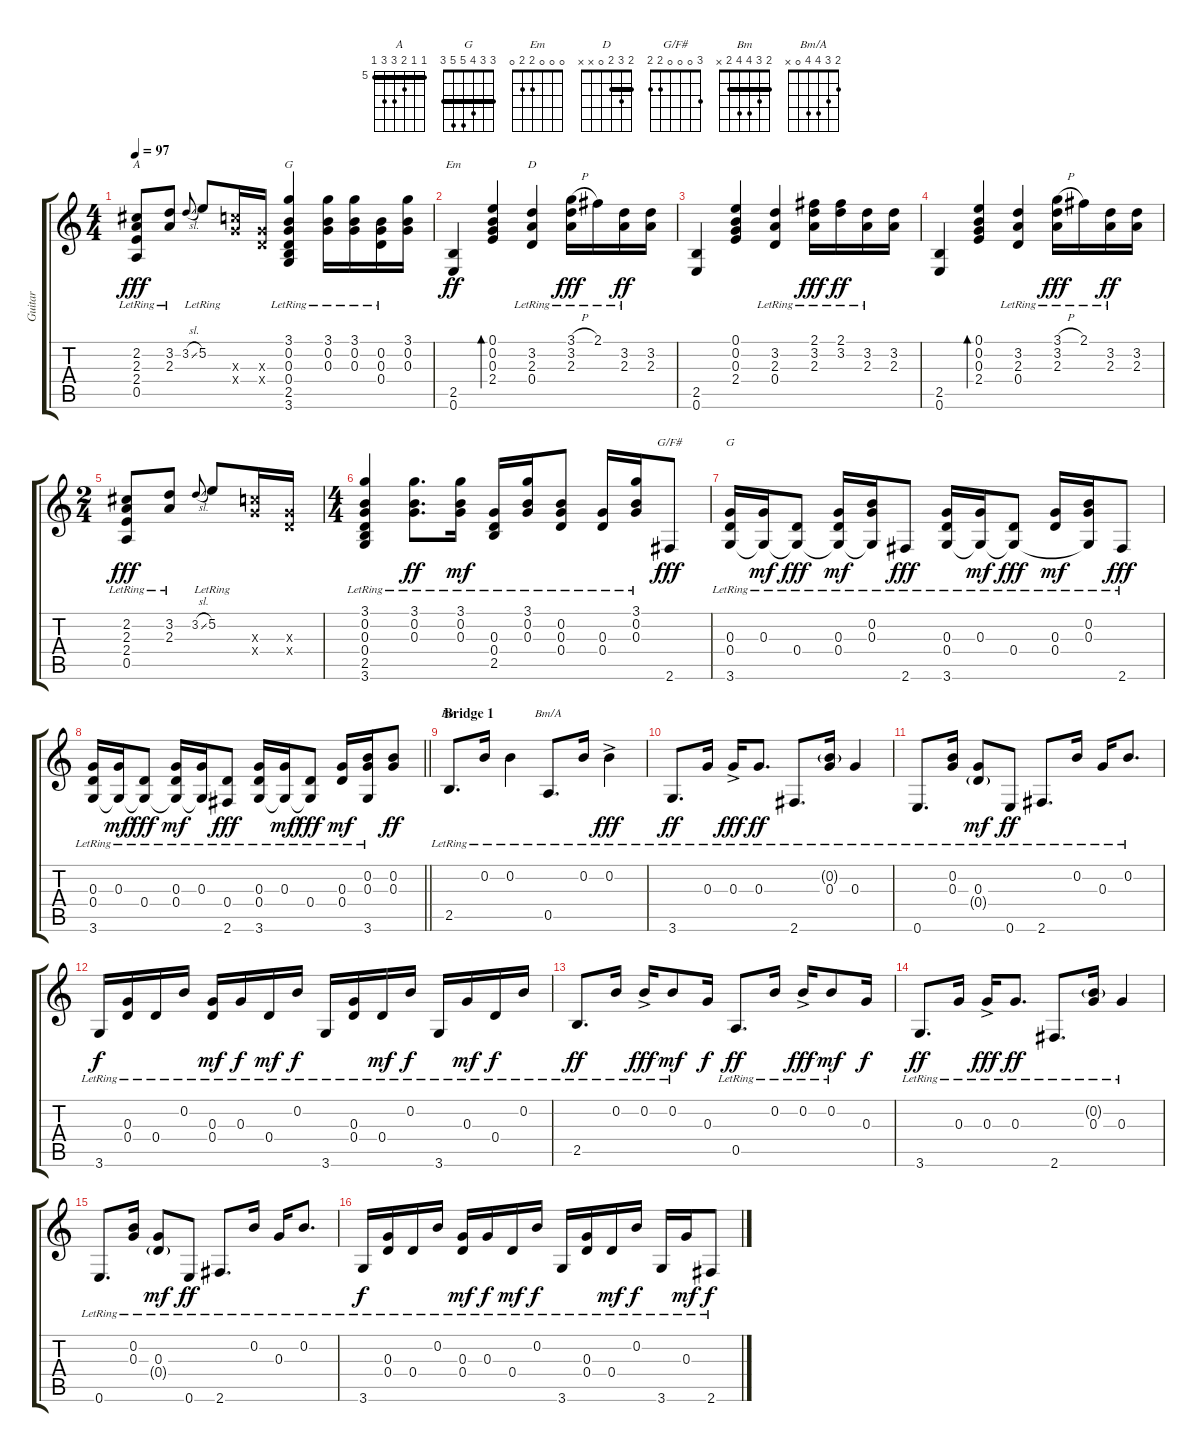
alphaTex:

\track ("Guitar" "Guitar") {instrument electricguitarclean}
\staff {score tabs}
\tuning (E4 B3 G3 D3 A2 E2) {hide}
\chord ("A" 5 5 6 7 7 5) {firstfret 5 barre 5}
\chord ("G" 3 0 0 0 2 3)
\chord ("Em" 0 0 0 2 2 0)
\chord ("D" 2 3 2 0 x x) {barre 2}
\chord ("G/F#" 3 0 0 0 2 2)
\chord ("G" 3 3 4 5 5 3) {barre 3}
\chord ("Bm" 2 3 4 4 2 x) {barre 2}
\chord ("Bm/A" 2 3 4 4 0 x)
\ts (4 4)
\tempo 97
\clef g2
\ks c
(2.2{lr} 2.3{lr} 2.4{lr} 0.5{lr}).8{ch "A" dy fff} (3.2{lr} 2.3{lr}).8 3.2{sl}.8{gr onbeat} 5.2{lr}.8 (5.3{x} 5.4{x}).16 (0.3{x} 0.4{x}).16 (3.1{lr} 0.2{lr} 0.3{lr} 0.4{lr} 2.5{lr} 3.6{lr}).4{ch "G"} (3.1{lr} 0.2{lr} 0.3{lr}).16 (3.1{lr} 0.2{lr} 0.3{lr}).16 (0.2{lr} 0.3{lr} 0.4{lr}).16 (3.1 0.2 0.3).16 |
(2.5 0.6).4{ch "Em" dy ff} (0.1 0.2 0.3 2.4).4{bd 120} (3.2{lr} 2.3{lr} 0.4{lr}).4{ch "D"} (3.1{h lr} 3.2{lr} 2.3{lr}).16{dy fff} 2.1{lr}.16 (3.2{lr} 2.3{lr}).16{dy ff} (3.2 2.3).16 |
(2.5 0.6).4 (0.1 0.2 0.3 2.4).4 (3.2{lr} 2.3{lr} 0.4{lr}).4 (2.1{lr} 3.2{lr} 2.3{lr}).16{dy fff} (2.1{lr} 3.2).16{dy ff} (3.2{lr} 2.3{lr}).16 (3.2 2.3).16 |
(2.5 0.6).4 (0.1 0.2 0.3 2.4).4{bd 120} (3.2{lr} 2.3{lr} 0.4{lr}).4 (3.1{h lr} 3.2{lr} 2.3{lr}).16{dy fff} 2.1{lr}.16 (3.2{lr} 2.3{lr}).16{dy ff} (3.2 2.3).16 |
\ts (2 4)
(2.2{lr} 2.3{lr} 2.4{lr} 0.5{lr}).8{dy fff} (3.2{lr} 2.3{lr}).8 3.2{sl}.8{gr onbeat} 5.2{lr}.8 (5.3{x} 5.4{x}).16 (0.3{x} 0.4{x}).16 |
\ts (4 4)
(3.1{lr} 0.2{lr} 0.3{lr} 0.4{lr} 2.5{lr} 3.6{lr}).4 (3.1{lr} 0.2{lr} 0.3{lr}).8{d dy ff} (3.1{lr} 0.2{lr} 0.3{lr}).16{dy mf} (0.3{lr} 0.4{lr} 2.5{lr}).16 (3.1{lr} 0.2{lr} 0.3{lr}).16 (0.2{lr} 0.3{lr} 0.4{lr}).8 (0.3{lr} 0.4{lr}).16 (3.1{lr} 0.2{lr} 0.3{lr}).16 2.6.8{ch "G/F#" dy fff} |
(0.3{lr} 0.4{lr} 3.6).16{ch "G"} (0.3{lr} 3.6{t}).16{dy mf} (0.4{lr} 3.6{t}).8{dy fff} (0.3{lr} 0.4{lr} 3.6{t}).16{dy mf} (0.2{lr} 0.3{lr} 3.6{t}).16 2.6{lr}.8{dy fff} (0.3{lr} 0.4{lr} 3.6{lr}).16 (0.3{lr} 3.6{t}).16{dy mf} (0.4{lr} 3.6{t}).8{dy fff} (0.3{lr} 0.4{lr}).16{dy mf} (0.2{lr} 0.3{lr} 3.6{t}).16 2.6{lr}.8{dy fff} |
\barLineRight lightlight
(0.3{lr} 0.4{lr} 3.6).16 (0.3{lr} 3.6{t}).16{dy mf} (0.4{lr} 3.6{t}).8{dy fff} (0.3{lr} 0.4{lr} 3.6{t}).16{dy mf} (0.3{lr} 3.6{t}).16 (0.4{lr} 2.6{lr}).8{dy fff} (0.3{lr} 0.4{lr} 3.6).16 (0.3{lr} 3.6{t}).16{dy mf} (0.4{lr} 3.6{t}).8{dy fff} (0.3{lr} 0.4{lr}).16{dy mf} (0.2{lr} 0.3{lr} 3.6).16 (0.2 0.3).8{dy ff} |
\section ("" "Bridge 1")
2.5{lr}.8{d ch "Bm"} 0.2{lr}.16 0.2{lr}.4 0.5{lr}.8{d ch "Bm/A"} 0.2{lr}.16 0.2{ac lr}.4{dy fff} |
3.6{lr}.8{d dy ff} 0.3{lr}.16 0.3{ac lr}.16{dy fff} 0.3{lr}.8{d dy ff} 2.6{lr}.8{d} (0.2{g lr} 0.3{lr}).16 0.3{lr}.4 |
0.6{lr}.8{d} (0.2{lr} 0.3{lr}).16 (0.3{lr} 0.4{g lr}).8{dy mf} 0.6{lr}.8{dy ff} 2.6{lr}.8{d} 0.2{lr}.16 0.3{lr}.16 0.2{lr}.8{d} |
3.6{lr}.16{dy f} (0.3{lr} 0.4{lr}).16 0.4{lr}.16 0.2{lr}.16 (0.3{lr} 0.4{lr}).16{dy mf} 0.3{lr}.16{dy f} 0.4{lr}.16{dy mf} 0.2{lr}.16{dy f} 3.6{lr}.16 (0.3{lr} 0.4{lr}).16 0.4{lr}.16{dy mf} 0.2{lr}.16{dy f} 3.6{lr}.16 0.3{lr}.16{dy mf} 0.4{lr}.16{dy f} 0.2{lr}.16 |
2.5{lr}.8{d dy ff} 0.2{lr}.16 0.2{ac lr}.16{dy fff} 0.2{lr}.8{dy mf} 0.3.16{dy f} 0.5{lr}.8{d dy ff} 0.2{lr}.16 0.2{ac lr}.16{dy fff} 0.2{lr}.8{dy mf} 0.3.16{dy f} |
3.6{lr}.8{d dy ff} 0.3{lr}.16 0.3{ac lr}.16{dy fff} 0.3{lr}.8{d dy ff} 2.6{lr}.8{d} (0.2{g lr} 0.3{lr}).16 0.3{lr}.4 |
0.6{lr}.8{d} (0.2{lr} 0.3{lr}).16 (0.3{lr} 0.4{g lr}).8{dy mf} 0.6{lr}.8{dy ff} 2.6{lr}.8{d} 0.2{lr}.16 0.3{lr}.16 0.2{lr}.8{d} |
3.6{lr}.16{dy f} (0.3{lr} 0.4{lr}).16 0.4{lr}.16 0.2{lr}.16 (0.3{lr} 0.4{lr}).16{dy mf} 0.3{lr}.16{dy f} 0.4{lr}.16{dy mf} 0.2{lr}.16{dy f} 3.6{lr}.16 (0.3{lr} 0.4{lr}).16 0.4{lr}.16{dy mf} 0.2{lr}.16{dy f} 3.6{lr}.16 0.3{lr}.16{dy mf} 2.6{lr}.8{dy f}
